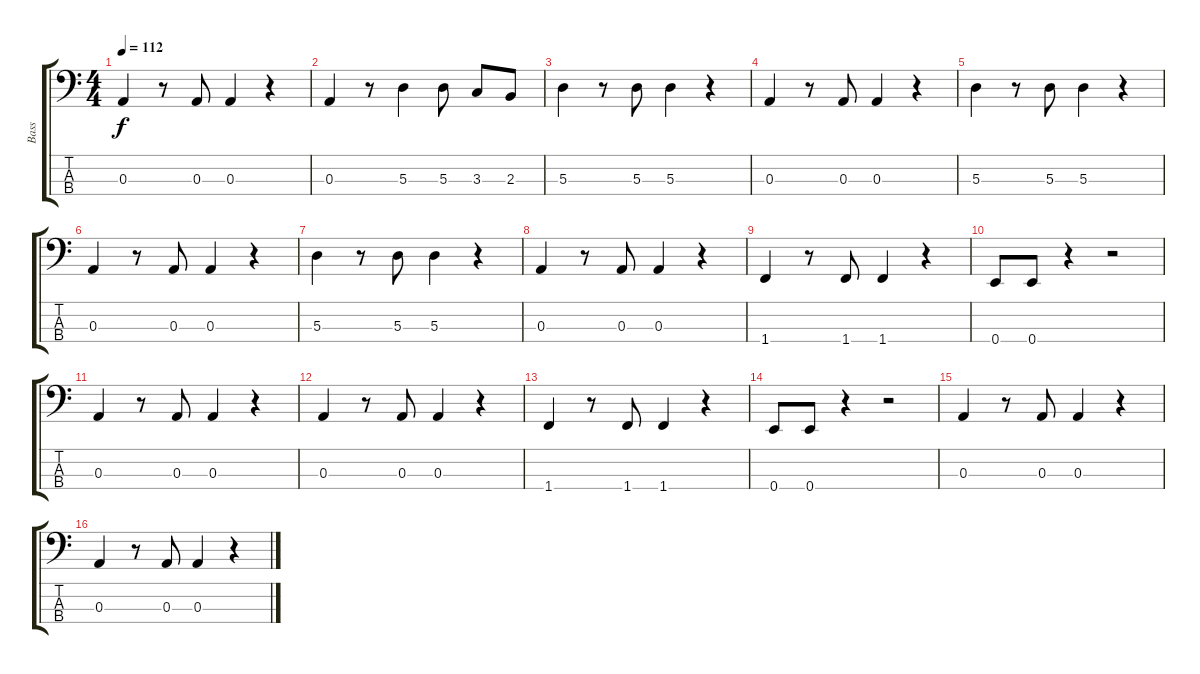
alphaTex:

\track ("Bass" "Bass") {instrument electricbassfinger}
\staff {score tabs}
\tuning (G2 D2 A1 E1) {hide}
\ts (4 4)
\tempo 112
\clef f4
\ks c
0.3.4{dy f} r.8 0.3.8 0.3.4 r.4 |
0.3.4 r.8 5.3.4 5.3.8 3.3.8 2.3.8 |
5.3.4 r.8 5.3.8 5.3.4 r.4 |
0.3.4 r.8 0.3.8 0.3.4 r.4 |
5.3.4 r.8 5.3.8 5.3.4 r.4 |
0.3.4 r.8 0.3.8 0.3.4 r.4 |
5.3.4 r.8 5.3.8 5.3.4 r.4 |
0.3.4 r.8 0.3.8 0.3.4 r.4 |
1.4.4 r.8 1.4.8 1.4.4 r.4 |
0.4.8 0.4.8 r.4 r.2 |
0.3.4 r.8 0.3.8 0.3.4 r.4 |
0.3.4 r.8 0.3.8 0.3.4 r.4 |
1.4.4 r.8 1.4.8 1.4.4 r.4 |
0.4.8 0.4.8 r.4 r.2 |
0.3.4 r.8 0.3.8 0.3.4 r.4 |
0.3.4 r.8 0.3.8 0.3.4 r.4
